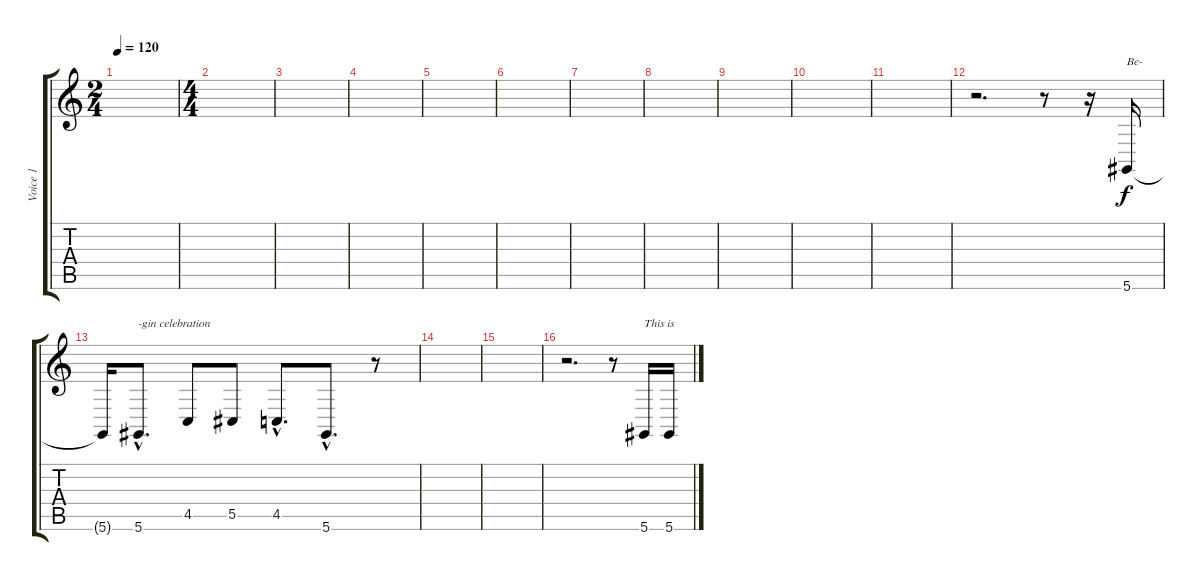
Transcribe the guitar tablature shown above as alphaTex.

\track ("Voice 1" "Voice 1") {instrument tenorsax}
\staff {score tabs}
\tuning (Eb4 Bb3 Gb3 Db3 Ab2 Eb2) {hide}
\ts (2 4)
\tempo 120
\clef g2
\ks c
|
\ts (4 4)
|
|
|
|
|
|
|
|
|
|
r.2{d} r.8 r.16 5.6.16{txt "Be-"} |
5.6{t}.16 5.6{hac}.8{d txt "-gin celebration"} 4.5.8 5.5.8 4.5{hac}.8{d} 5.6{hac}.8{d} r.8 |
|
|
r.2{d} r.8 5.6.16{txt "This is"} 5.6.16
